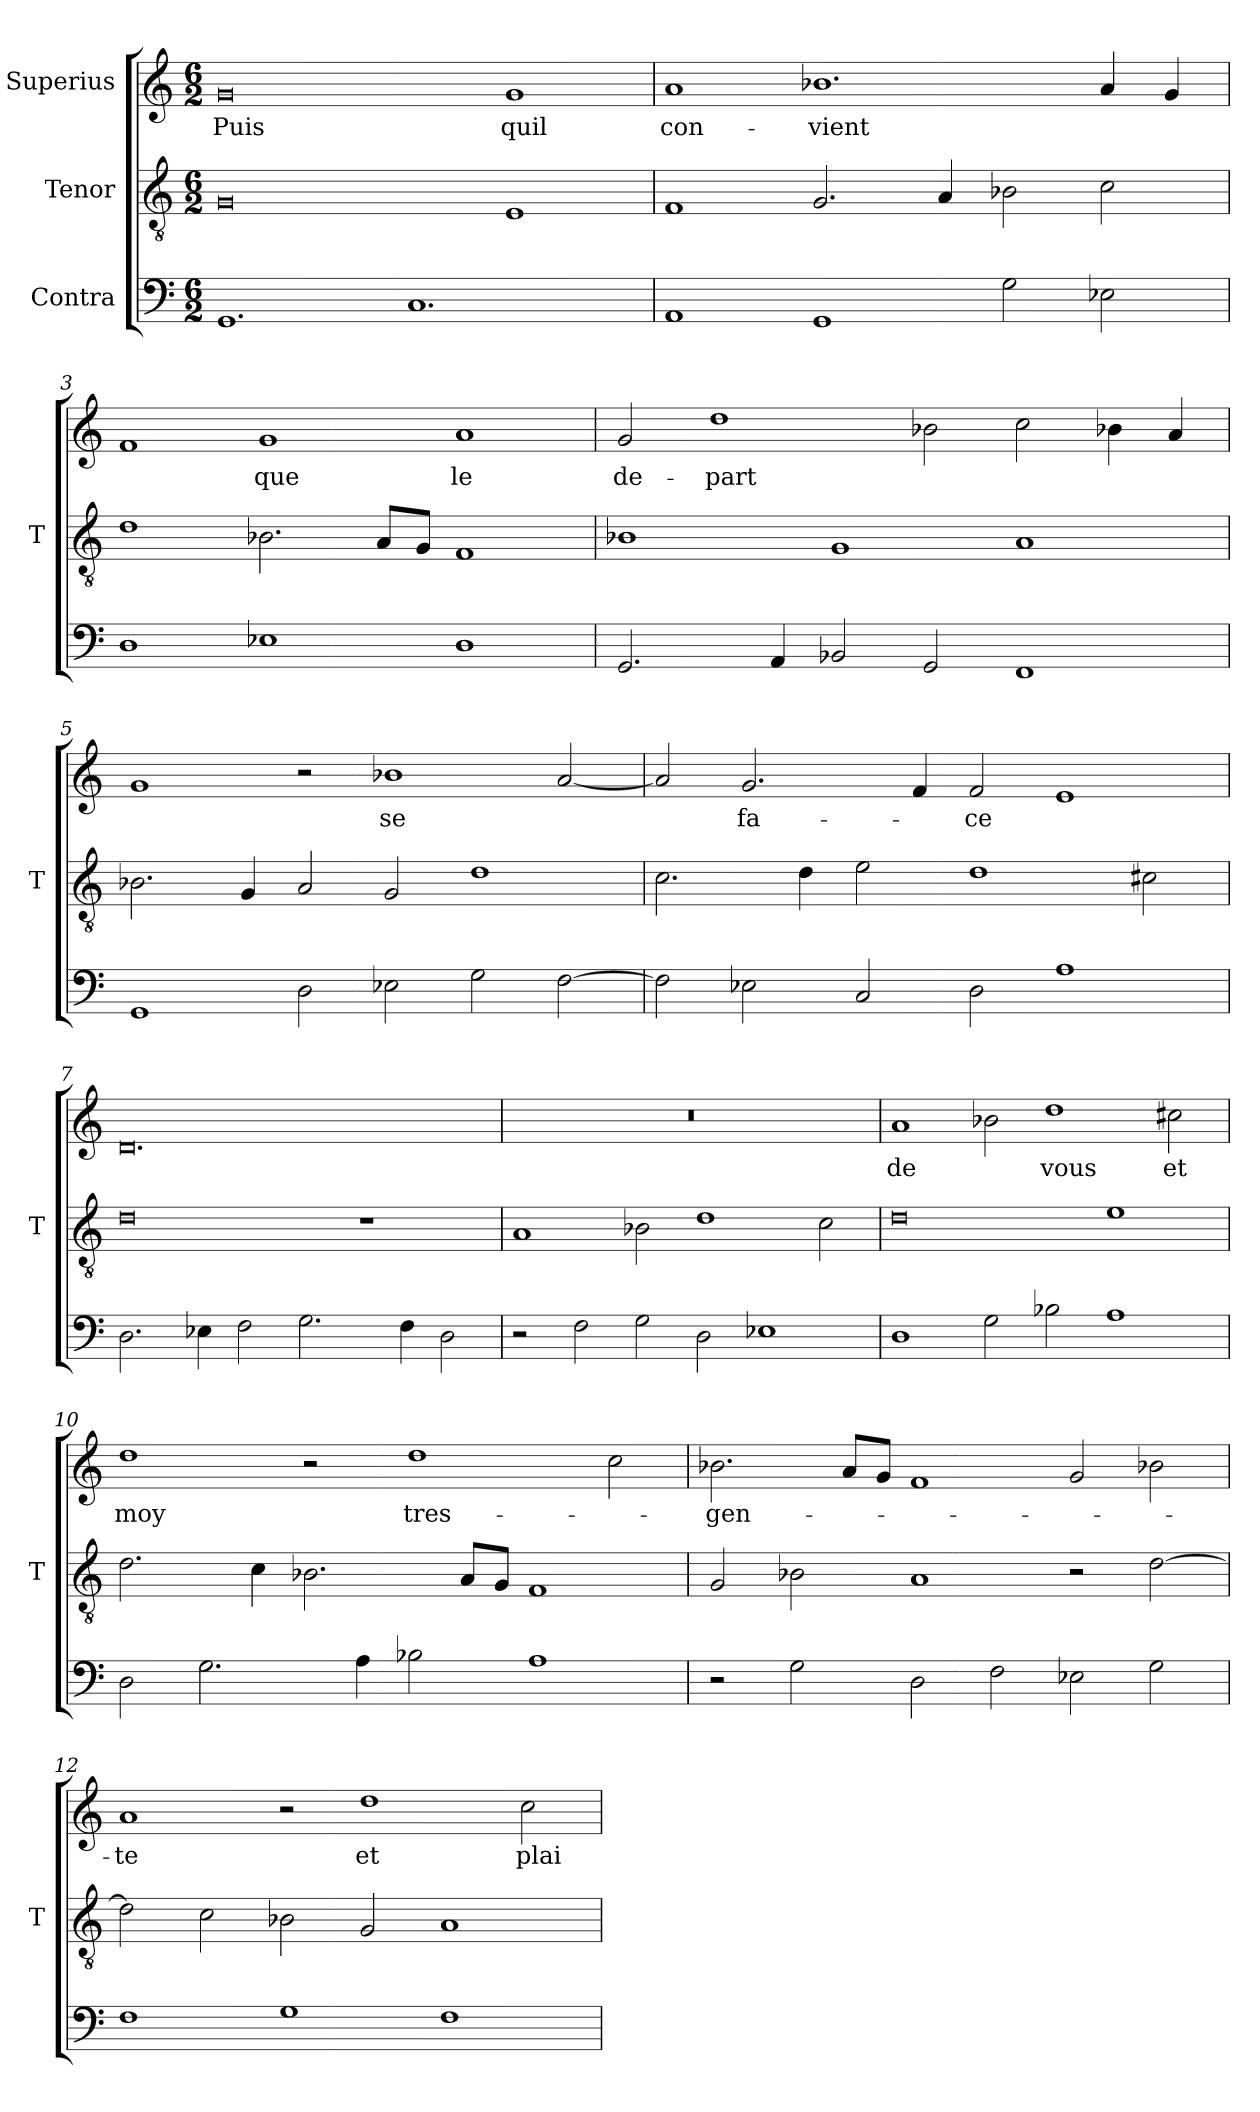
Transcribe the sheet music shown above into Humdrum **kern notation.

**kern	**kern	**kern	**text
*part3	*part2	*part1	*part1
*staff3	*staff2	*staff1	*staff1
*I"Contra	*I"Tenor	*I"Superius	*
*	*I'T	*	*
*clefF4	*clefGv2	*clefG2	*
*M6/2	*M6/2	*M6/2	*
=1	=1	=1	=1
1.GG	0G	0g	-Puis
1.C	.	.	.
.	1E	1g	-quil
=2	=2	=2	=2
1AA	1F	1a	con-
1GG	2.G	1.b-X	-vient
.	4A	.	.
2G	2B-X	.	.
2E-X	2c	4a	.
.	.	4g	.
=3	=3	=3	=3
1D	1d	1f	.
1E-X	2.B-X	1g	-que
.	8A/L	.	.
.	8G/J	.	.
1D	1F	1a	-le
=4	=4	=4	=4
2.GG	1B-X	2g	de-
.	.	1dd	-part
4AA	.	.	.
2BB-X	1G	.	.
2GG	.	2b-X	.
1FF	1A	2cc	.
.	.	4b-X	.
.	.	4a	.
=5	=5	=5	=5
1GG	2.B-X	1g	.
.	4G	.	.
2D	2A	2r	.
2E-X	2G	1b-X	-se
2G	1d	.	.
[2F	.	[2a	.
=6	=6	=6	=6
2F]	2.c	2a]	.
2E-X	.	2.g	fa-
.	4d	.	.
2C	2e	.	.
.	.	4f	.
2D	1d	2f	-ce
1A	.	1e	.
.	2c#X	.	.
=7	=7	=7	=7
2.D	0d	0.d	.
4E-X	.	.	.
2F	.	.	.
2.G	.	.	.
.	1r	.	.
4F	.	.	.
2D	.	.	.
=8	=8	=8	=8
2r	1A	0.r	.
2F	.	.	.
2G	2B-X	.	.
2D	1d	.	.
1E-X	.	.	.
.	2c	.	.
=9	=9	=9	=9
1D	0d	1a	-de
2G	.	2b-X	.
2B-X	.	1dd	-vous
1A	1e	.	.
.	.	2cc#X	-et
=10	=10	=10	=10
2D	2.d	1dd	-moy
2.G	.	.	.
.	4c	.	.
.	2.B-X	2r	.
4A	.	.	.
2B-X	.	1dd	tres-
.	8A/L	.	.
.	8G/J	.	.
1A	1F	.	.
.	.	2cc	.
=11	=11	=11	=11
2r	2G	2.b-X	-gen-
2G	2B-X	.	.
.	.	8a/L	.
.	.	8g/J	.
2D	1A	1f	.
2F	.	.	.
2E-X	2r	2g	.
2G	[2d	2b-X	.
=12	=12	=12	=12
1F	2d]	1a	-te
.	2c	.	.
1G	2B-X	2r	.
.	2G	1dd	-et
1F	1A	.	.
.	.	2cc	plai-
=	=	=	=
*-	*-	*-	*-
